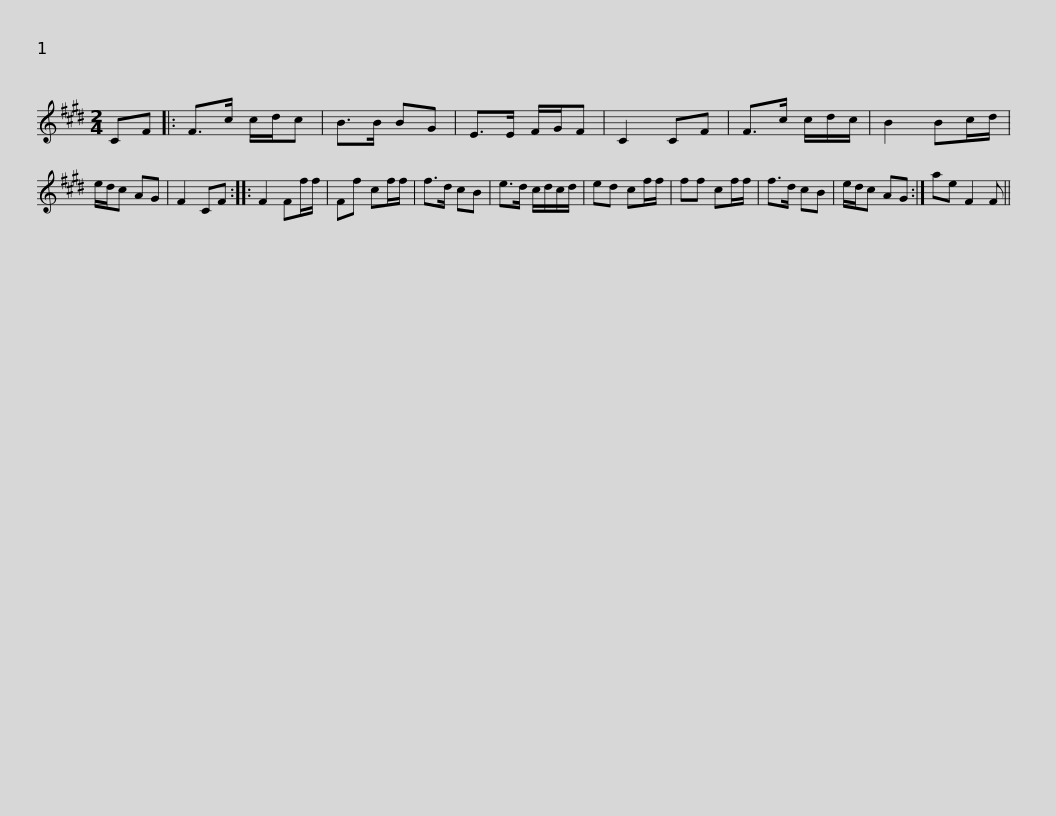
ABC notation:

X:1
L:1/8
M:2/4
I:linebreak $
K:E
V:1 treble
V:1
 CF |: F>c c/d/c | B>B BG | E>E F/G/F | C2 CF | %5
 F>c c/d/c/ | B2 Bc/d/ | e/d/c AG | F2 CF ::$ F2 Ff/f/ | %10
 Ff cf/f/ | f>d cB | e>d c/d/c/d/ | ed cf/f/ | ff cf/f/ | %15
 f>d cB | e/d/c AG :|$ ae F2 F || %18
